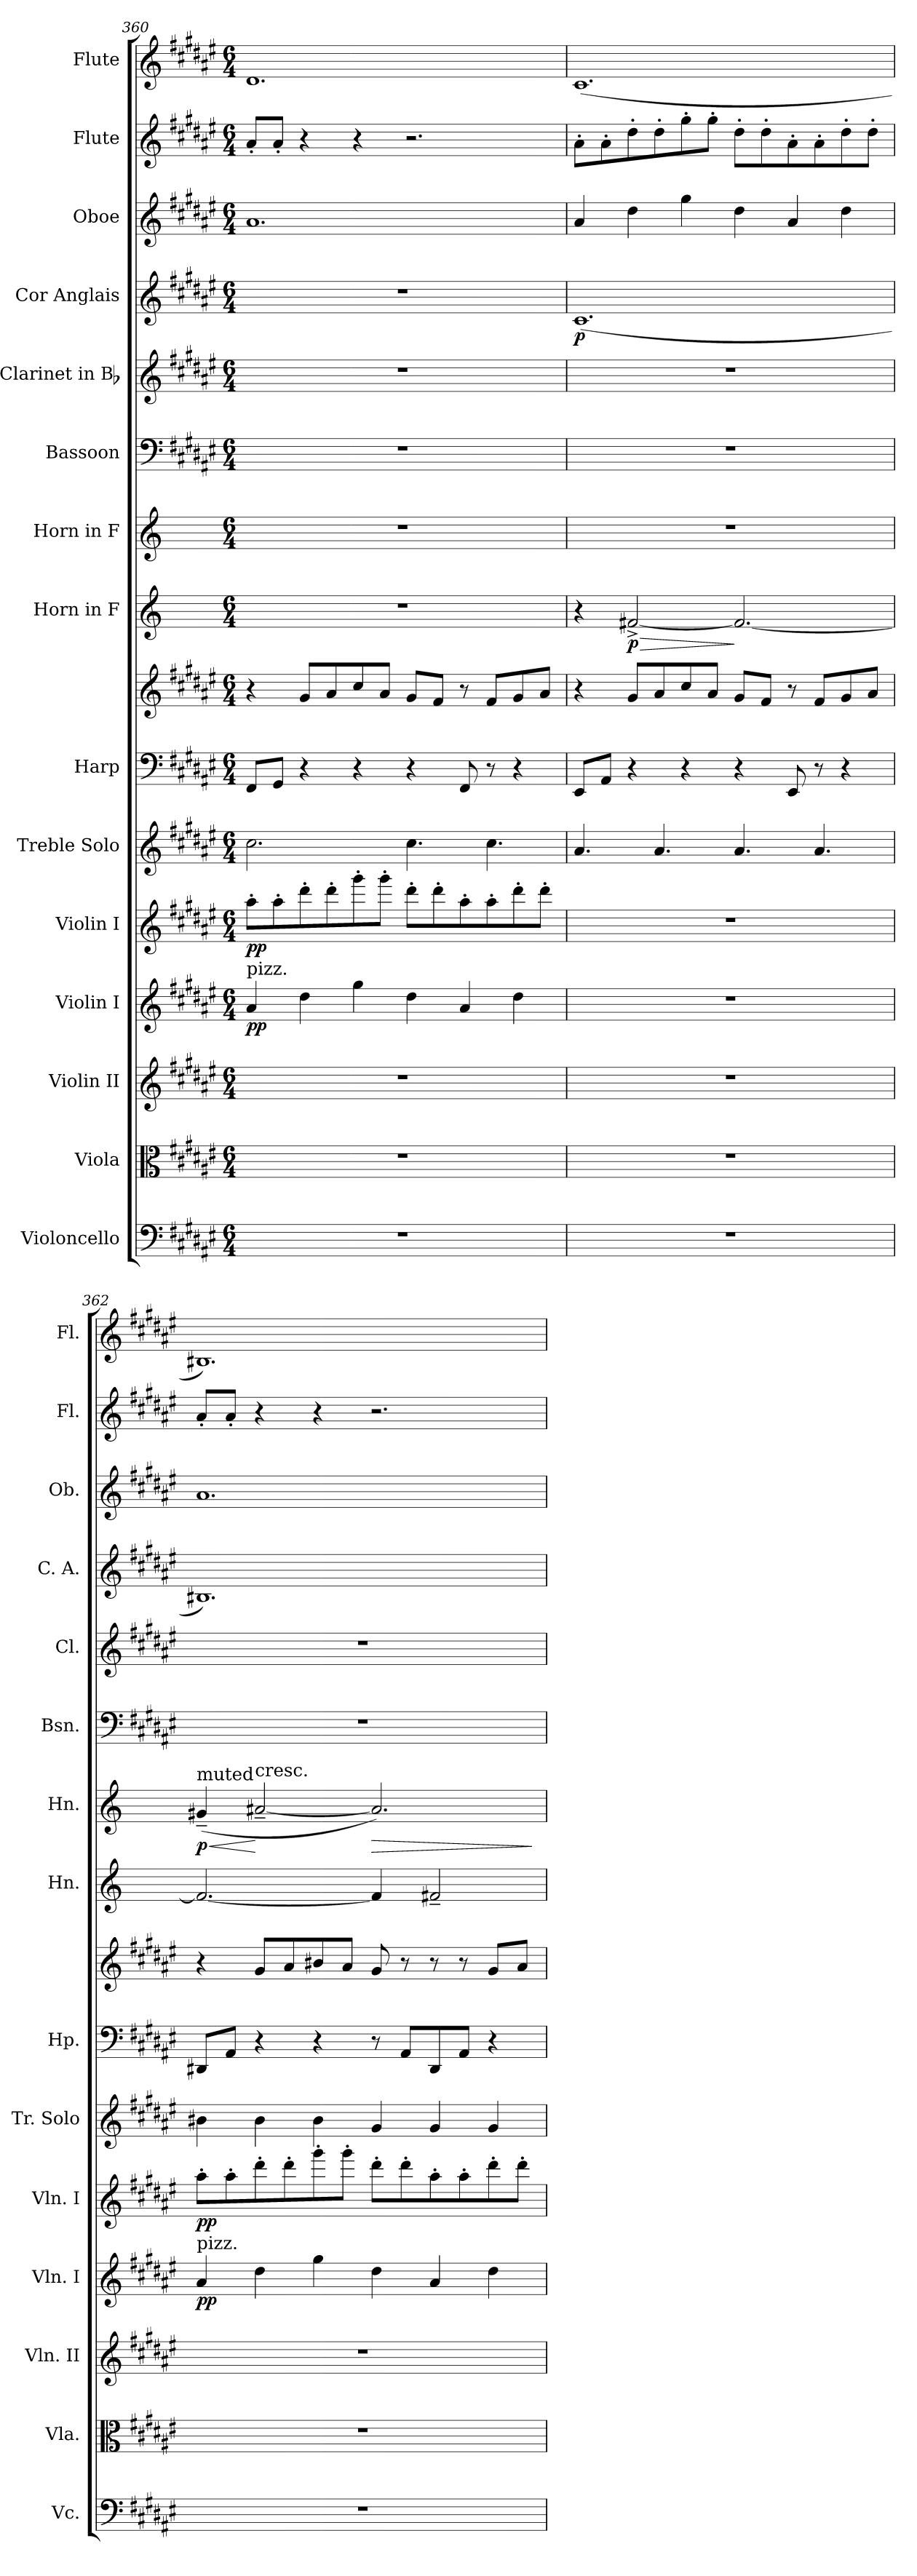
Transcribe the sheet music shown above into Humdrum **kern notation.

**kern	**kern	**kern	**kern	**dynam	**kern	**dynam	**kern	**kern	**kern	**kern	**dynam	**kern	**dynam	**kern	**kern	**kern	**dynam	**kern	**kern	**kern
*part15	*part14	*part13	*part12	*part12	*part11	*part11	*part10	*part9	*part9	*part8	*part8	*part7	*part7	*part6	*part5	*part4	*part4	*part3	*part2	*part1
*staff16	*staff15	*staff14	*staff13	*staff13	*staff12	*staff12	*staff11	*staff10	*staff9	*staff8	*staff8	*staff7	*staff7	*staff6	*staff5	*staff4	*staff4	*staff3	*staff2	*staff1
*I"Violoncello	*I"Viola	*I"Violin II	*I"Violin I	*	*I"Violin I	*	*I"Treble Solo	*I"Harp	*	*I"Horn in F	*	*I"Horn in F	*	*I"Bassoon	*I"Clarinet in Bb	*I"Cor Anglais	*	*I"Oboe	*I"Flute	*I"Flute
*I'Vc.	*I'Vla.	*I'Vln. II	*I'Vln. I	*	*I'Vln. I	*	*I'Tr. Solo	*I'Hp.	*	*I'Hn.	*	*I'Hn.	*	*I'Bsn.	*I'Cl.	*I'C. A.	*	*I'Ob.	*I'Fl.	*I'Fl.
*clefF4	*clefC3	*clefG2	*clefG2	*	*clefG2	*	*clefG2	*clefF4	*clefG2	*clefG2	*	*clefG2	*	*clefF4	*clefG2	*clefG2	*	*clefG2	*clefG2	*clefG2
*k[f#c#g#d#a#e#]	*k[f#c#g#d#a#e#]	*k[f#c#g#d#a#e#]	*k[f#c#g#d#a#e#]	*	*k[f#c#g#d#a#e#]	*	*k[f#c#g#d#a#e#]	*k[f#c#g#d#a#e#]	*k[f#c#g#d#a#e#]	*	*	*	*	*k[f#c#g#d#a#e#]	*k[f#c#g#d#a#e#]	*k[f#c#g#d#a#e#]	*	*k[f#c#g#d#a#e#]	*k[f#c#g#d#a#e#]	*k[f#c#g#d#a#e#]
*F#:	*F#:	*F#:	*F#:	*	*F#:	*	*F#:	*F#:	*F#:	*	*	*	*	*F#:	*F#:	*F#:	*	*F#:	*F#:	*F#:
*M6/4	*M6/4	*M6/4	*M6/4	*	*M6/4	*	*M6/4	*M6/4	*M6/4	*M6/4	*	*M6/4	*	*M6/4	*M6/4	*M6/4	*	*M6/4	*M6/4	*M6/4
=360	=360	=360	=360	=360	=360	=360	=360	=360	=360	=360	=360	=360	=360	=360	=360	=360	=360	=360	=360	=360
!	!	!	!LO:TX:a:t=pizz.	!	!	!	!	!	!	!	!	!	!	!	!	!	!	!	!	!
1.r	1.r	1.r	4a#	pp	8aa#'L	pp	2.cc#	8FF#L	4r	1.r	.	1.r	.	1.r	1.r	1.r	.	1.a#	8a#'L	1.d#
.	.	.	.	.	8aa#'	.	.	8GG#J	.	.	.	.	.	.	.	.	.	.	8a#'J	.
.	.	.	4dd#	.	8ddd#'	.	.	4r	8g#L	.	.	.	.	.	.	.	.	.	4r	.
.	.	.	.	.	8ddd#'	.	.	.	8a#	.	.	.	.	.	.	.	.	.	.	.
.	.	.	4gg#	.	8ggg#'	.	.	4r	8cc#	.	.	.	.	.	.	.	.	.	4r	.
.	.	.	.	.	8ggg#'J	.	.	.	8a#J	.	.	.	.	.	.	.	.	.	.	.
.	.	.	4dd#	.	8ddd#'L	.	4.cc#	4r	8g#L	.	.	.	.	.	.	.	.	.	2.r	.
.	.	.	.	.	8ddd#'	.	.	.	8f#J	.	.	.	.	.	.	.	.	.	.	.
.	.	.	4a#	.	8aa#'	.	.	8FF#	8r	.	.	.	.	.	.	.	.	.	.	.
.	.	.	.	.	8aa#'	.	4.cc#	8r	8f#L	.	.	.	.	.	.	.	.	.	.	.
.	.	.	4dd#	.	8ddd#'	.	.	4r	8g#	.	.	.	.	.	.	.	.	.	.	.
.	.	.	.	.	8ddd#'J	.	.	.	8a#J	.	.	.	.	.	.	.	.	.	.	.
=361	=361	=361	=361	=361	=361	=361	=361	=361	=361	=361	=361	=361	=361	=361	=361	=361	=361	=361	=361	=361
1.r	1.r	1.r	1.r	.	1.r	.	4.a#	8EE#L	4r	4r	.	1.r	.	1.r	1.r	(1.c#	p	4a#	8a#'L	(1.c#
.	.	.	.	.	.	.	.	8AA#J	.	.	.	.	.	.	.	.	.	.	8a#'	.
!	!	!	!	!	!	!	!	!	!	!	!LO:HP:b	!	!	!	!	!	!	!	!	!
.	.	.	.	.	.	.	.	4r	8g#L	[2f#X^	> p	.	.	.	.	.	.	4dd#	8dd#'	.
.	.	.	.	.	.	.	4.a#	.	8a#	.	.	.	.	.	.	.	.	.	8dd#'	.
.	.	.	.	.	.	.	.	4r	8cc#	.	.	.	.	.	.	.	.	4gg#	8gg#'	.
.	.	.	.	.	.	.	.	.	8a#J	.	.	.	.	.	.	.	.	.	8gg#'J	.
.	.	.	.	.	.	.	4.a#	4r	8g#L	2.f#_	]	.	.	.	.	.	.	4dd#	8dd#'L	.
.	.	.	.	.	.	.	.	.	8f#J	.	.	.	.	.	.	.	.	.	8dd#'	.
.	.	.	.	.	.	.	.	8EE#	8r	.	.	.	.	.	.	.	.	4a#	8a#'	.
.	.	.	.	.	.	.	4.a#	8r	8f#L	.	.	.	.	.	.	.	.	.	8a#'	.
.	.	.	.	.	.	.	.	4r	8g#	.	.	.	.	.	.	.	.	4dd#	8dd#'	.
.	.	.	.	.	.	.	.	.	8a#J	.	.	.	.	.	.	.	.	.	8dd#'J	.
=362	=362	=362	=362	=362	=362	=362	=362	=362	=362	=362	=362	=362	=362	=362	=362	=362	=362	=362	=362	=362
!	!	!	!	!	!	!	!	!	!	!	!	!LO:TX:a:t=muted	!	!	!	!	!	!	!	!
!	!	!	!LO:TX:a:t=pizz.	!	!	!	!	!	!	!	!	!	!	!	!	!	!	!	!	!
!	!	!	!	!	!	!	!	!	!	!	!	!	!LO:HP:b	!	!	!	!	!	!	!
1.r	1.r	1.r	4a#	pp	8aa#'L	pp	4b#X	8DD#XL	4r	2.f#_	.	(4g#X~	< p	1.r	1.r	1.B#X)	.	1.a#	8a#'L	1.B#X)
.	.	.	.	.	8aa#'	.	.	8AA#J	.	.	.	.	.	.	.	.	.	.	8a#'J	.
!	!	!	!	!	!	!	!	!	!	!	!	!LO:TX:t=cresc.	!	!	!	!	!	!	!	!
.	.	.	4dd#	.	8ddd#'	.	4b#	4r	8g#L	.	.	[2a#X~	[	.	.	.	.	.	4r	.
.	.	.	.	.	8ddd#'	.	.	.	8a#	.	.	.	.	.	.	.	.	.	.	.
.	.	.	4gg#	.	8ggg#'	.	4b#	4r	8b#X	.	.	.	.	.	.	.	.	.	4r	.
.	.	.	.	.	8ggg#'J	.	.	.	8a#J	.	.	.	.	.	.	.	.	.	.	.
!	!	!	!	!	!	!	!	!	!	!	!	!	!LO:HP:b	!	!	!	!	!	!	!
.	.	.	4dd#	.	8ddd#'L	.	4g#	8r	8g#	4f#]	.	2.a#])	>	.	.	.	.	.	2.r	.
.	.	.	.	.	8ddd#'	.	.	8AA#L	8r	.	.	.	.	.	.	.	.	.	.	.
.	.	.	4a#	.	8aa#'	.	4g#	8DD#	8r	2f#X~	.	.	.	.	.	.	.	.	.	.
.	.	.	.	.	8aa#'	.	.	8AA#J	8r	.	.	.	.	.	.	.	.	.	.	.
.	.	.	4dd#	.	8ddd#'	.	4g#	4r	8g#L	.	.	.	.	.	.	.	.	.	.	.
.	.	.	.	.	8ddd#'J	.	.	.	8a#J	.	.	.	.	.	.	.	.	.	.	.
.	.	.	.	.	.	.	.	.	.	.	.	.	]	.	.	.	.	.	.	.
=	=	=	=	=	=	=	=	=	=	=	=	=	=	=	=	=	=	=	=	=
*-	*-	*-	*-	*-	*-	*-	*-	*-	*-	*-	*-	*-	*-	*-	*-	*-	*-	*-	*-	*-
